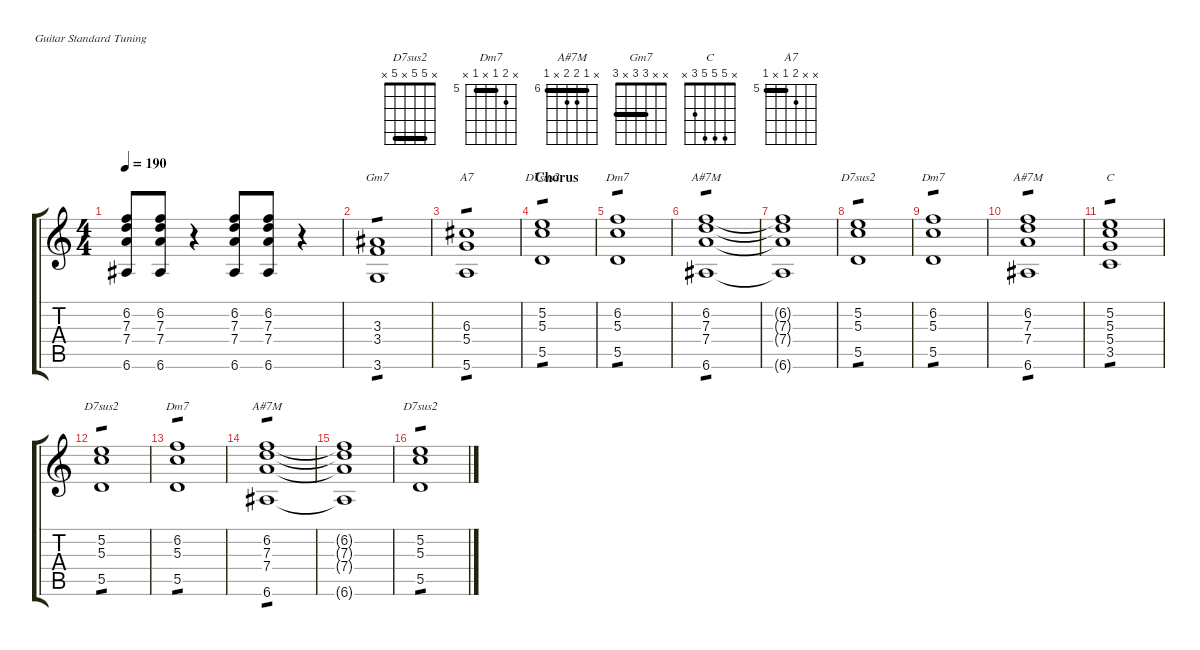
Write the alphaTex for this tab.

\defaultSystemsLayout 4
\hideDynamics
\bracketExtendMode groupsimilarinstruments
\singleTrackTrackNamePolicy hidden
\track ("Rhythm" "S-Gt") {defaultSystemsLayout 4 instrument acousticguitarsteel}
\staff {score tabs}
\tuning (E4 B3 G3 D3 A2 E2)
\chord ("D7sus2" x 5 5 x 5 x) {showfingering false barre (5 5)}
\chord ("Dm7" x 6 5 x 5 x) {firstfret 5 showfingering false barre 5}
\chord ("A#7M" x 6 7 7 x 6) {firstfret 6 showfingering false barre 6}
\chord ("Gm7" x x 3 3 x 3) {showfingering false barre (3 3)}
\chord ("C" x 5 5 5 3 x) {showfingering false}
\chord ("A7" x x 6 5 x 5) {firstfret 5 showfingering false barre 5}
\ts (4 4)
\tempo 190
\clef g2
\ks c
(7.3 6.2 6.6{acc #} 7.4).8{dy mf beam Up} (7.3 6.2 6.6{acc #} 7.4).8{beam Up} r.4{beam Down} (7.3 6.2 6.6{acc #} 7.4).8{beam Up} (7.3 6.2 6.6{acc #} 7.4).8{beam Up} r.4{beam Down} |
(3.6 3.4 3.3{acc #}).1{ch "Gm7" tp 1 beam Up} |
(5.6 5.4 6.3{acc #}).1{ch "A7" tp 1 beam Up} |
\section ("" "Chorus")
(5.5 5.3 5.2).1{ch "D7sus2" tp 1 beam Up} |
(5.5 5.3 6.2).1{ch "Dm7" tp 1 beam Up} |
(7.3 6.2 6.6{acc #} 7.4).1{ch "A#7M" tp 1 beam Up} |
(6.6{t acc #} 7.4{t} 7.3{t} 6.2{t}).1{beam Up} |
(5.5 5.3 5.2).1{ch "D7sus2" tp 1 beam Up} |
(5.5 5.3 6.2).1{ch "Dm7" tp 1 beam Up} |
(7.3 6.2 6.6{acc #} 7.4).1{ch "A#7M" tp 1 beam Up} |
(3.5 5.4 5.3 5.2).1{ch "C" tp 1 beam Up} |
(5.5 5.3 5.2).1{ch "D7sus2" tp 1 beam Up} |
(5.5 5.3 6.2).1{ch "Dm7" tp 1 beam Up} |
(7.3 6.2 6.6{acc #} 7.4).1{ch "A#7M" tp 1 beam Up} |
(6.6{t acc #} 7.4{t} 7.3{t} 6.2{t}).1{beam Up} |
(5.5 5.3 5.2).1{ch "D7sus2" tp 1 beam Up}
